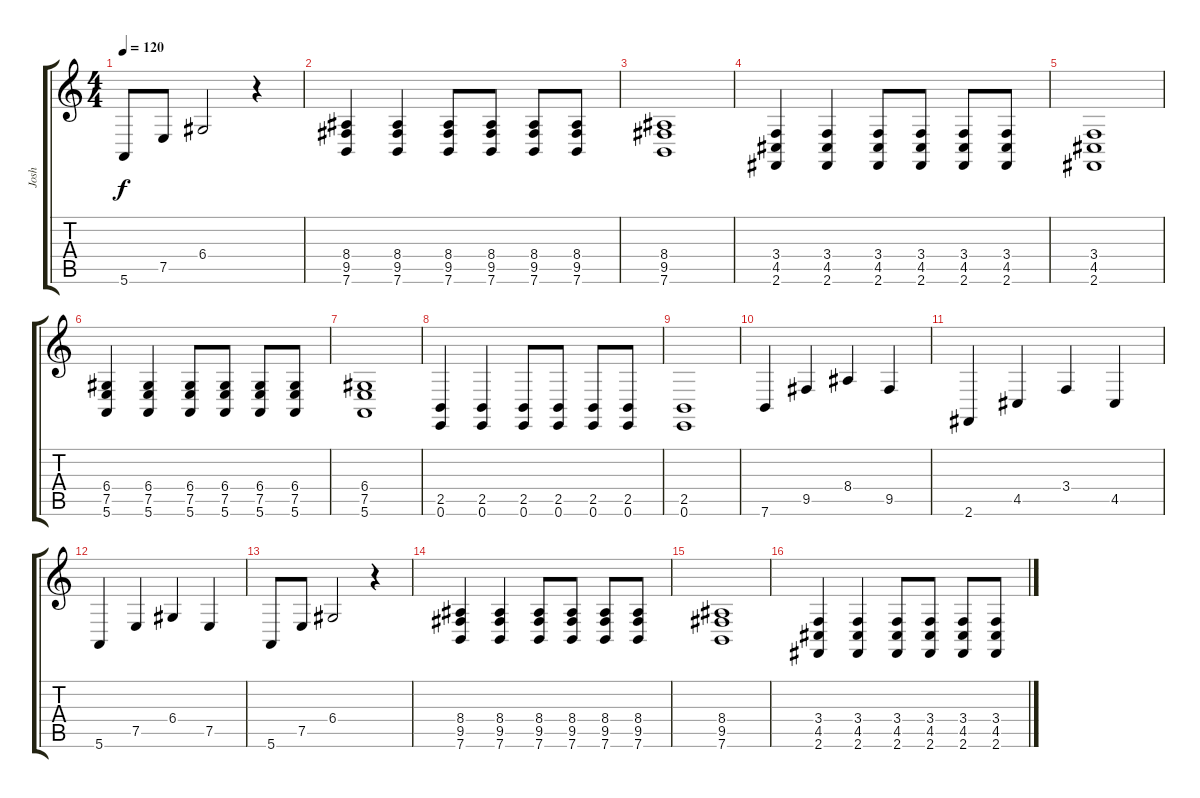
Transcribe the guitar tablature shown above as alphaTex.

\track ("Josh" "Josh") {instrument acousticgrandpiano}
\staff {score tabs}
\tuning (E4 B3 G3 D3 A2 E2) {hide}
\ts (4 4)
\tempo 120
\clef g2
\ks c
5.6.8{dy f} 7.5.8 6.4.2 r.4 |
(8.4 9.5 7.6).4 (8.4 9.5 7.6).4 (8.4 9.5 7.6).8 (8.4 9.5 7.6).8 (8.4 9.5 7.6).8 (8.4 9.5 7.6).8 |
(8.4 9.5 7.6).1 |
(3.4 4.5 2.6).4 (3.4 4.5 2.6).4 (3.4 4.5 2.6).8 (3.4 4.5 2.6).8 (3.4 4.5 2.6).8 (3.4 4.5 2.6).8 |
(3.4 4.5 2.6).1 |
(6.4 7.5 5.6).4 (6.4 7.5 5.6).4 (6.4 7.5 5.6).8 (6.4 7.5 5.6).8 (6.4 7.5 5.6).8 (6.4 7.5 5.6).8 |
(6.4 7.5 5.6).1 |
(2.5 0.6).4 (2.5 0.6).4 (2.5 0.6).8 (2.5 0.6).8 (2.5 0.6).8 (2.5 0.6).8 |
(2.5 0.6).1 |
7.6.4 9.5.4 8.4.4 9.5.4 |
2.6.4 4.5.4 3.4.4 4.5.4 |
5.6.4 7.5.4 6.4.4 7.5.4 |
5.6.8 7.5.8 6.4.2 r.4 |
(8.4 9.5 7.6).4 (8.4 9.5 7.6).4 (8.4 9.5 7.6).8 (8.4 9.5 7.6).8 (8.4 9.5 7.6).8 (8.4 9.5 7.6).8 |
(8.4 9.5 7.6).1 |
(3.4 4.5 2.6).4 (3.4 4.5 2.6).4 (3.4 4.5 2.6).8 (3.4 4.5 2.6).8 (3.4 4.5 2.6).8 (3.4 4.5 2.6).8
